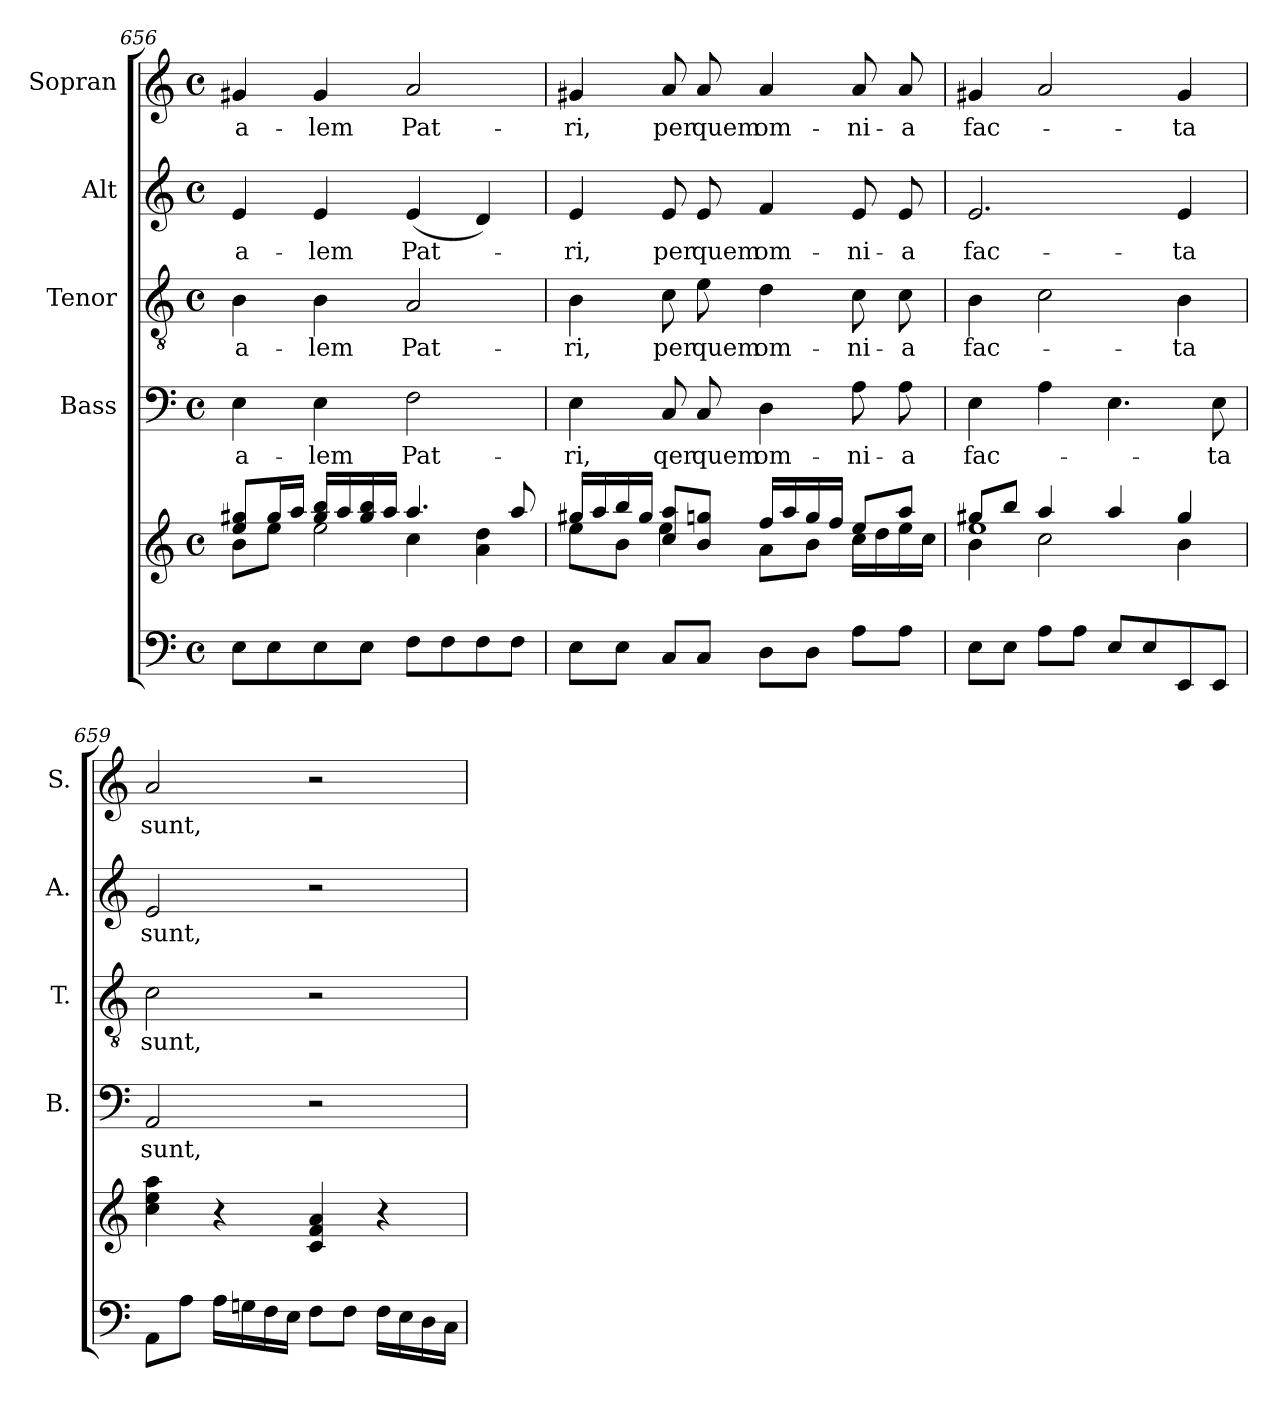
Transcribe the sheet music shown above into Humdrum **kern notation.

**kern	**kern	**kern	**text	**kern	**text	**kern	**text	**kern	**text
*part5	*part5	*part4	*part4	*part3	*part3	*part2	*part2	*part1	*part1
*staff6	*staff5	*staff4	*staff4	*staff3	*staff3	*staff2	*staff2	*staff1	*staff1
*	*	*I"Bass	*	*I"Tenor	*	*I"Alt	*	*I"Sopran	*
*	*	*I'B.	*	*I'T.	*	*I'A.	*	*I'S.	*
*clefF4	*clefG2	*clefF4	*	*clefGv2	*	*clefG2	*	*clefG2	*
*k[]	*k[]	*k[]	*	*k[]	*	*k[]	*	*k[]	*
*C:	*C:	*C:	*	*C:	*	*C:	*	*C:	*
*M4/4	*M4/4	*M4/4	*	*M4/4	*	*M4/4	*	*M4/4	*
*met(c)	*met(c)	*met(c)	*	*met(c)	*	*met(c)	*	*met(c)	*
=656	=656	=656	=656	=656	=656	=656	=656	=656	=656
*	*^	*	*	*	*	*	*	*	*
*	*	*^	*	*	*	*	*	*	*	*
!	!	!	!	!	!LO:LY:b	!	!LO:LY:b	!	!LO:LY:b	!	!LO:LY:b
8E\L	8ee/ 8gg#X/L	8b\L	2ryy	4E\	-a-	4B\	-a-	4e/	-a-	4g#X/	-a-
8E\	16gg#/L	8ee\J	.	.	.	.	.	.	.	.	.
.	16aa/JJ	.	.	.	.	.	.	.	.	.	.
!	!	!	!	!	!LO:LY:b	!	!LO:LY:b	!	!LO:LY:b	!	!LO:LY:b
8E\	16gg#/ 16bb/LL	2ee\	.	4E\	-lem	4B\	-lem	4e/	-lem	4g#/	-lem
.	16aa/	.	.	.	.	.	.	.	.	.	.
8E\J	16gg#/ 16bb/	.	.	.	.	.	.	.	.	.	.
.	16aa/JJ	.	.	.	.	.	.	.	.	.	.
!	!	!	!	!	!LO:LY:b	!	!LO:LY:b	!	!LO:LY:b	!	!LO:LY:b
8F\L	4.aa/	.	4cc\	2F\	Pat-	2A/	Pat-	(<4e/	Pat-	2a/	Pat-
8F\	.	.	.	.	.	.	.	.	.	.	.
8F\	.	4a\ 4dd\	4ryy	.	.	.	.	4d/)	.	.	.
8F\J	8aa/	.	.	.	.	.	.	.	.	.	.
*	*	*v	*v	*	*	*	*	*	*	*	*
=657	=657	=657	=657	=657	=657	=657	=657	=657	=657	=657
!	!	!	!	!LO:LY:b	!	!LO:LY:b	!	!LO:LY:b	!	!LO:LY:b
8E\L	16gg#X/LL	8ee\L	4E\	-ri,	4B\	-ri,	4e/	-ri,	4g#X/	-ri,
.	16aa/	.	.	.	.	.	.	.	.	.
8E\J	16bb/	8b\J	.	.	.	.	.	.	.	.
.	16gg#/JJ	.	.	.	.	.	.	.	.	.
!	!	!	!	!LO:LY:b	!	!LO:LY:b	!	!LO:LY:b	!	!LO:LY:b
8C/L	8cc/ 8aa/L	4ee\	8C/	qer	8c\	per	8e/	per	8a/	per
!	!	!	!	!LO:LY:b	!	!LO:LY:b	!	!LO:LY:b	!	!LO:LY:b
8C/J	8b/ 8ggn/J	.	8C/	quem	8e\	quem	8e/	quem	8a/	quem
!	!	!	!	!LO:LY:b	!	!LO:LY:b	!	!LO:LY:b	!	!LO:LY:b
8D\L	16ff/LL	8a\L	4D\	om-	4d\	om-	4f/	om-	4a/	om-
.	16aa/	.	.	.	.	.	.	.	.	.
8D\J	16gg/	8b\J	.	.	.	.	.	.	.	.
.	16ff/JJ	.	.	.	.	.	.	.	.	.
!	!	!	!	!LO:LY:b	!	!LO:LY:b	!	!LO:LY:b	!	!LO:LY:b
8A\L	8ee/L	16cc\LL	8A\	-ni-	8c\	-ni-	8e/	-ni-	8a/	-ni-
.	.	16dd\	.	.	.	.	.	.	.	.
!	!	!	!	!LO:LY:b	!	!LO:LY:b	!	!LO:LY:b	!	!LO:LY:b
8A\J	8aa/J	16ee\	8A\	-a	8c\	-a	8e/	-a	8a/	-a
.	.	16cc\JJ	.	.	.	.	.	.	.	.
!!LO:PB:g=z
=658	=658	=658	=658	=658	=658	=658	=658	=658	=658	=658
*	*	*^	*	*	*	*	*	*	*	*
!	!	!	!	!	!LO:LY:b	!	!LO:LY:b	!	!LO:LY:b	!	!LO:LY:b
8E\L	8gg#X/L	4b\	1ee	4E\	fac-	4B\	fac-	2.e/	fac-	4g#X/	fac-
8E\J	8bb/J	.	.	.	.	.	.	.	.	.	.
8A\L	4aa/	2cc\	.	4A\	.	2c\	.	.	.	2a/	.
8A\J	.	.	.	.	.	.	.	.	.	.	.
8E/L	4aa/	.	.	4.E\	.	.	.	.	.	.	.
8E/	.	.	.	.	.	.	.	.	.	.	.
!	!	!	!	!	!	!	!LO:LY:b	!	!LO:LY:b	!	!LO:LY:b
8EE/	4gg#/	4b\	.	.	.	4B\	-ta	4e/	-ta	4g#/	-ta
!	!	!	!	!	!LO:LY:b	!	!	!	!	!	!
8EE/J	.	.	.	8E\	-ta	.	.	.	.	.	.
*	*v	*v	*v	*	*	*	*	*	*	*	*
=659	=659	=659	=659	=659	=659	=659	=659	=659	=659
!	!	!	!LO:LY:b	!	!LO:LY:b	!	!LO:LY:b	!	!LO:LY:b
8AA\L	4cc\ 4ee\ 4aa\	2AA/	sunt,	2c\	sunt,	2e/	sunt,	2a/	sunt,
8A\J	.	.	.	.	.	.	.	.	.
16A\LL	4r	.	.	.	.	.	.	.	.
16Gn\	.	.	.	.	.	.	.	.	.
16F\	.	.	.	.	.	.	.	.	.
16E\JJ	.	.	.	.	.	.	.	.	.
8F\L	4c/ 4f/ 4a/	2r	.	2r	.	2r	.	2r	.
8F\J	.	.	.	.	.	.	.	.	.
16F\LL	4r	.	.	.	.	.	.	.	.
16E\	.	.	.	.	.	.	.	.	.
16D\	.	.	.	.	.	.	.	.	.
16C\JJ	.	.	.	.	.	.	.	.	.
=	=	=	=	=	=	=	=	=	=
*-	*-	*-	*-	*-	*-	*-	*-	*-	*-
